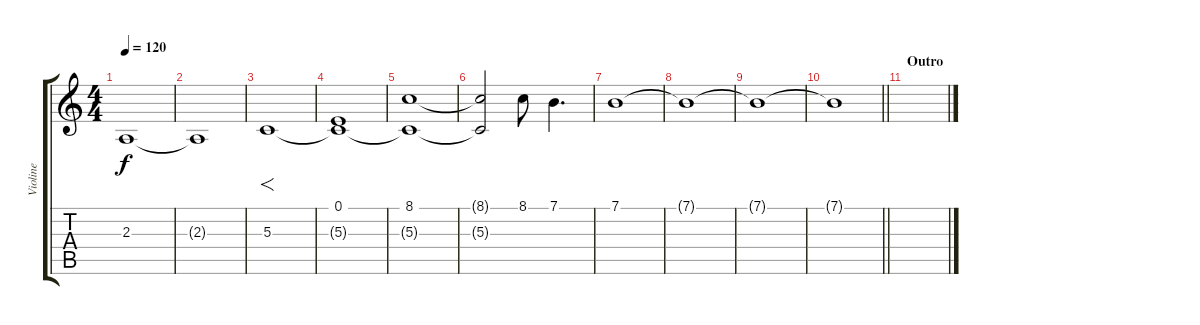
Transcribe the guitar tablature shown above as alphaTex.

\track ("Violine" "Violine") {instrument violin}
\staff {score tabs}
\tuning (E4 B3 G3 D3 A2 E2) {hide}
\ts (4 4)
\tempo 120
\clef g2
\ks c
2.3.1{dy f} |
2.3{t}.1 |
5.3.1{f} |
(0.1 5.3{t}).1 |
(8.1 5.3{t}).1 |
(8.1{t} 5.3{t}).2 8.1.8 7.1.4{d} |
7.1.1 |
7.1{t}.1{volume 11} |
7.1{t}.1{volume 9} |
\barLineRight lightlight
7.1{t}.1 |
\section ("" "Outro")
